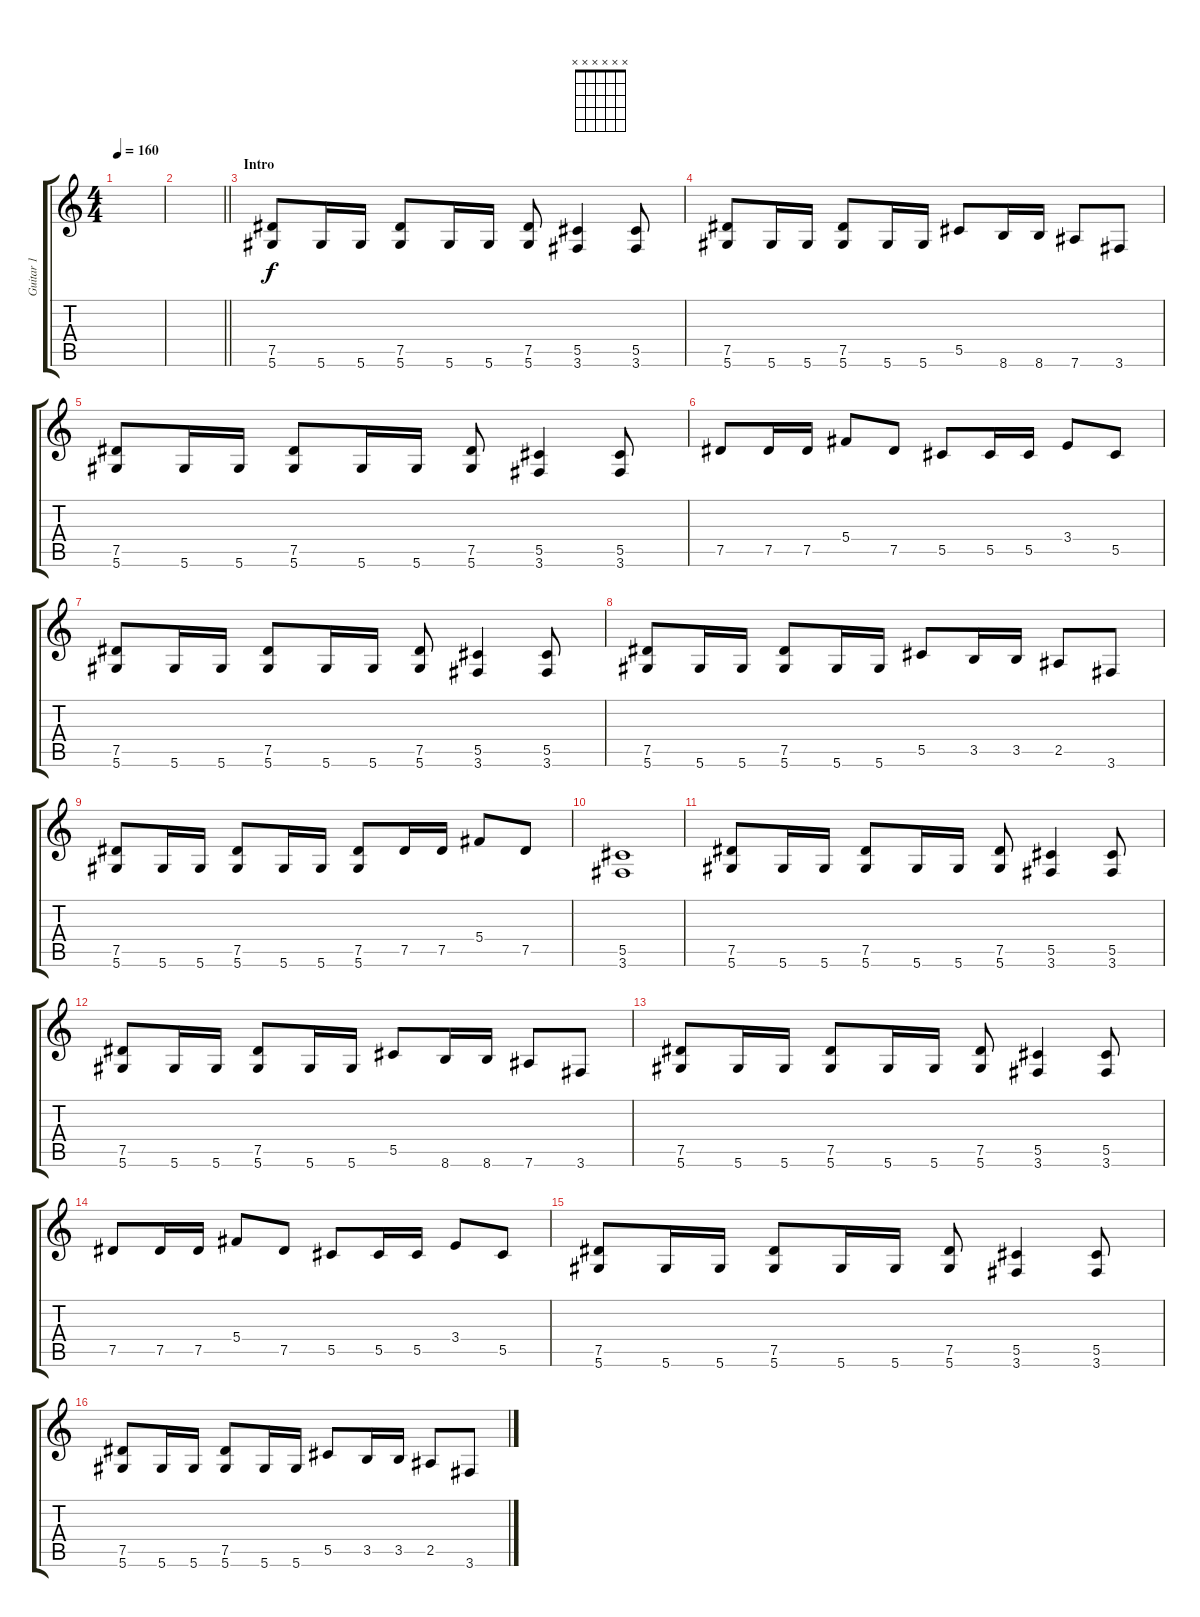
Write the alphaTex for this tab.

\track ("Guitar 1" "Guitar 1") {instrument distortionguitar}
\staff {score tabs}
\tuning (Eb4 Bb3 Gb3 Db3 Ab2 Eb2) {hide}
\chord ("" x x x x x x)
\ts (4 4)
\tempo 160
\clef g2
\ks c
|
\barLineRight lightlight
|
\section ("" "Intro")
(7.5 5.6).8 5.6.16 5.6.16 (7.5 5.6).8 5.6.16 5.6.16 (7.5 5.6).8 (5.5 3.6).4 (5.5 3.6).8 |
(7.5 5.6).8 5.6.16 5.6.16 (7.5 5.6).8 5.6.16 5.6.16 5.5.8 8.6.16 8.6.16 7.6.8 3.6.8 |
(7.5 5.6).8 5.6.16 5.6.16 (7.5 5.6).8 5.6.16 5.6.16 (7.5 5.6).8 (5.5 3.6).4 (5.5 3.6).8 |
7.5.8 7.5.16 7.5.16 5.4.8 7.5.8 5.5.8 5.5.16 5.5.16 3.4.8 5.5.8 |
(7.5 5.6).8 5.6.16 5.6.16 (7.5 5.6).8 5.6.16 5.6.16 (7.5 5.6).8 (5.5 3.6).4 (5.5 3.6).8 |
(7.5 5.6).8 5.6.16 5.6.16 (7.5 5.6).8 5.6.16 5.6.16 5.5.8 3.5.16 3.5.16 2.5.8 3.6.8 |
(7.5 5.6).8 5.6.16 5.6.16 (7.5 5.6).8 5.6.16 5.6.16 (7.5 5.6).8 7.5.16 7.5.16 5.4.8 7.5.8 |
(5.5 3.6).1 |
(7.5 5.6).8 5.6.16 5.6.16 (7.5 5.6).8 5.6.16 5.6.16 (7.5 5.6).8 (5.5 3.6).4 (5.5 3.6).8 |
(7.5 5.6).8 5.6.16 5.6.16 (7.5 5.6).8 5.6.16 5.6.16 5.5.8 8.6.16 8.6.16 7.6.8 3.6.8 |
(7.5 5.6).8 5.6.16 5.6.16 (7.5 5.6).8 5.6.16 5.6.16 (7.5 5.6).8 (5.5 3.6).4 (5.5 3.6).8 |
7.5.8 7.5.16 7.5.16 5.4.8 7.5.8 5.5.8 5.5.16 5.5.16 3.4.8 5.5.8 |
(7.5 5.6).8 5.6.16 5.6.16 (7.5 5.6).8 5.6.16 5.6.16 (7.5 5.6).8 (5.5 3.6).4 (5.5 3.6).8 |
(7.5 5.6).8 5.6.16 5.6.16 (7.5 5.6).8 5.6.16 5.6.16 5.5.8 3.5.16 3.5.16 2.5.8 3.6.8
